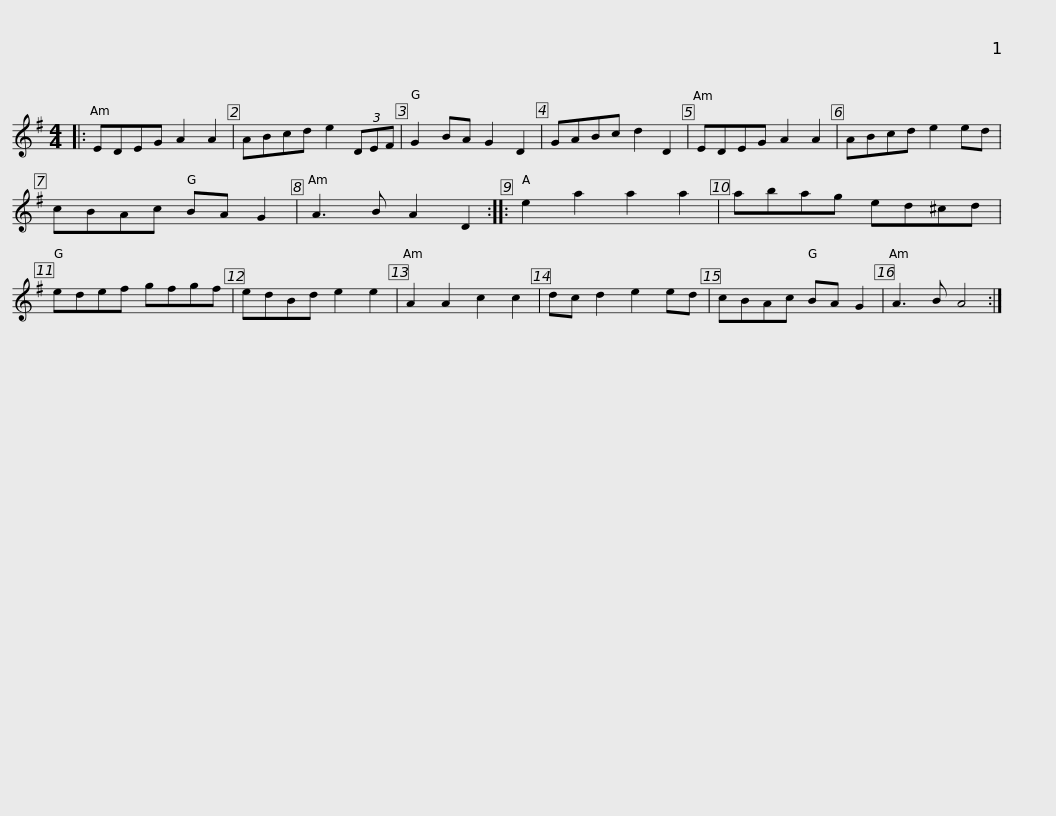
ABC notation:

X:1
L:1/8
M:4/4
I:linebreak $
K:G
V:1 treble
V:1
|: EDEG A2 A2 | ABcd e2 (3DEF | G2 BA G2 D2 | GABc d2 D2 | EDEG A2 A2 | %5
 ABcd e2 ed |$ cBAc BA G2 | A3 B A2 D2 :: e2 a2 a2 a2 | abag ed^cd | %10
 edef gfgf | edBd e2 e2 |$ A2 A2 c2 c2 | dc d2 e2 ed | cBAc BA G2 | %15
 A3 B A4 :| %16
